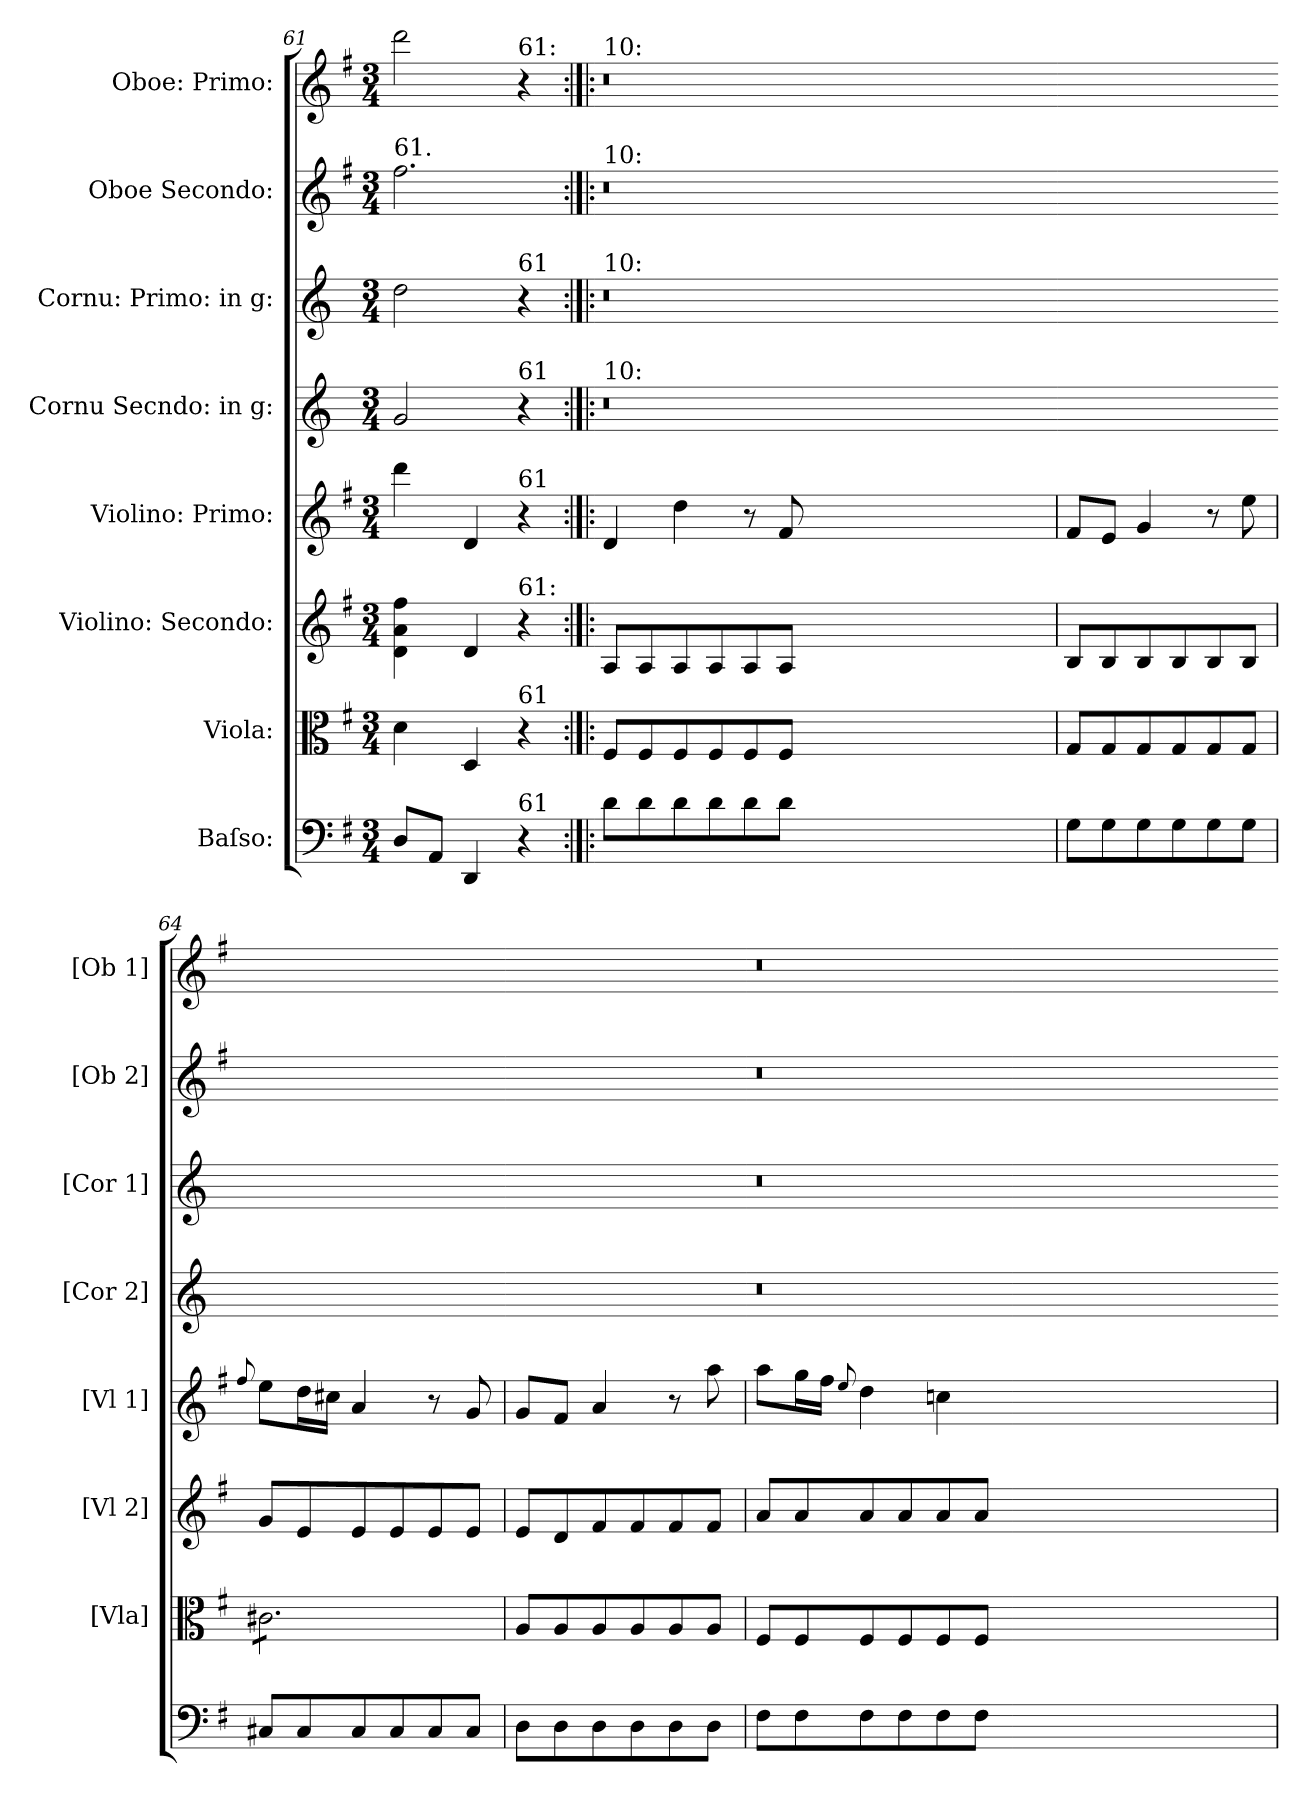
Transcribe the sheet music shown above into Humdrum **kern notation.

**kern	**kern	**kern	**kern	**kern	**kern	**kern	**kern
*part8	*part7	*part6	*part5	*part4	*part3	*part2	*part1
*staff8	*staff7	*staff6	*staff5	*staff4	*staff3	*staff2	*staff1
*I"Baſso:	*I"Viola:	*I"Violino: Secondo:	*I"Violino: Primo:	*I"Cornu Secndo: in g:	*I"Cornu: Primo: in g:	*I"Oboe Secondo:	*I"Oboe: Primo:
*	*I'[Vla]	*I'[Vl 2]	*I'[Vl 1]	*I'[Cor 2]	*I'[Cor 1]	*I'[Ob 2]	*I'[Ob 1]
*clefF4	*clefC3	*clefG2	*clefG2	*clefG2	*clefG2	*clefG2	*clefG2
*	*	*	*	*ITrd3c5	*ITrd3c5	*	*
*k[f#]	*k[f#]	*k[f#]	*k[f#]	*k[f#]	*k[f#]	*k[f#]	*k[f#]
*G:	*G:	*G:	*G:	*	*	*G:	*G:
*M3/4	*M3/4	*M3/4	*M3/4	*M3/4	*M3/4	*M3/4	*M3/4
=61	=61	=61	=61	=61	=61	=61	=61
!	!	!	!	!	!	!LO:TX:a:t=61.	!
8D/L	4d\	4d\ 4a\ 4ff#\	4ddd\	2d/	2a\	2.ff#\	2ddd\
8AA/J	.	.	.	.	.	.	.
4DD/	4D/	4d/	4d/	.	.	.	.
!	!	!	!	!	!	!	!LO:TX:a:t=61&colon;
!	!	!	!	!	!LO:TX:a:t=61	!	!
!	!	!	!	!LO:TX:a:t=61	!	!	!
!	!	!	!LO:TX:a:t=61	!	!	!	!
!	!	!LO:TX:a:t=61&colon;	!	!	!	!	!
!	!LO:TX:a:t=61	!	!	!	!	!	!
!LO:TX:a:t=61	!	!	!	!	!	!	!
4r	4r	4r	4r	4r	4r	.	4r
=62:|!|:	=62:|!|:	=62:|!|:	=62:|!|:	=62:|!|:	=62:|!|:	=62:|!|:	=62:|!|:
!	!	!	!	!	!	!	!LO:TX:a:t=10&colon;
!	!	!	!	!	!	!LO:TX:a:t=10&colon;	!
!	!	!	!	!	!LO:TX:a:t=10&colon;	!	!
!	!	!	!	!LO:TX:a:t=10&colon;	!	!	!
8d\L	8F#/L	8A/L	4d/	0.r	0.r	0.r	0.r
8d\	8F#/	8A/	.	.	.	.	.
8d\	8F#/	8A/	4dd\	.	.	.	.
8d\	8F#/	8A/	.	.	.	.	.
8d\	8F#/	8A/	8r	.	.	.	.
8d\J	8F#/J	8A/J	8f#/	.	.	.	.
0ryy	0ryy	0ryy	0ryy	.	.	.	.
4ryy	4ryy	4ryy	4ryy	.	.	.	.
=63	=63	=63	=63	=63-	=63-	=63-	=63-
8G\L	8G/L	8B/L	8f#/L	2.ryy	2.ryy	2.ryy	2.ryy
8G\	8G/	8B/	8e/J	.	.	.	.
8G\	8G/	8B/	4g/	.	.	.	.
8G\	8G/	8B/	.	.	.	.	.
8G\	8G/	8B/	8r	.	.	.	.
8G\J	8G/J	8B/J	8ee\	.	.	.	.
=64	=64	=64	=64	=64-	=64-	=64-	=64-
.	.	.	8qqff#/	.	.	.	.
*	*tremolo	*	*	*	*	*	*
8C#X/L	8c#X\L	8g/L	8ee\L	2.ryy	2.ryy	2.ryy	2.ryy
8C#/	8c#X\	8e/	16dd\L	.	.	.	.
.	.	.	16cc#X\JJ	.	.	.	.
8C#/	8c#X\	8e/	4a/	.	.	.	.
8C#/	8c#X\	8e/	.	.	.	.	.
8C#/	8c#X\	8e/	8r	.	.	.	.
8C#/J	8c#X\J	8e/J	8g/	.	.	.	.
*	*Xtremolo	*	*	*	*	*	*
=65	=65	=65	=65	=65-	=65-	=65-	=65-
8D\L	8A/L	8e/L	8g/L	2.ryy	2.ryy	2.ryy	2.ryy
8D\	8A/	8d/	8f#/J	.	.	.	.
8D\	8A/	8f#/	4a/	.	.	.	.
8D\	8A/	8f#/	.	.	.	.	.
8D\	8A/	8f#/	8r	.	.	.	.
8D\J	8A/J	8f#/J	8aa\	.	.	.	.
=66	=66	=66	=66	=66-	=66-	=66-	=66-
8F#\L	8F#/L	8a/L	8aa\L	0.r	0.r	0.r	0.r
8F#\	8F#/	8a/	16gg\L	.	.	.	.
.	.	.	16ff#\JJ	.	.	.	.
.	.	.	8qqee/	.	.	.	.
8F#\	8F#/	8a/	4dd\	.	.	.	.
8F#\	8F#/	8a/	.	.	.	.	.
8F#\	8F#/	8a/	4ccn\	.	.	.	.
8F#\J	8F#/J	8a/J	.	.	.	.	.
0ryy	0ryy	0ryy	0ryy	.	.	.	.
4ryy	4ryy	4ryy	4ryy	.	.	.	.
=	=	=	=	=-	=-	=-	=-
*-	*-	*-	*-	*-	*-	*-	*-
